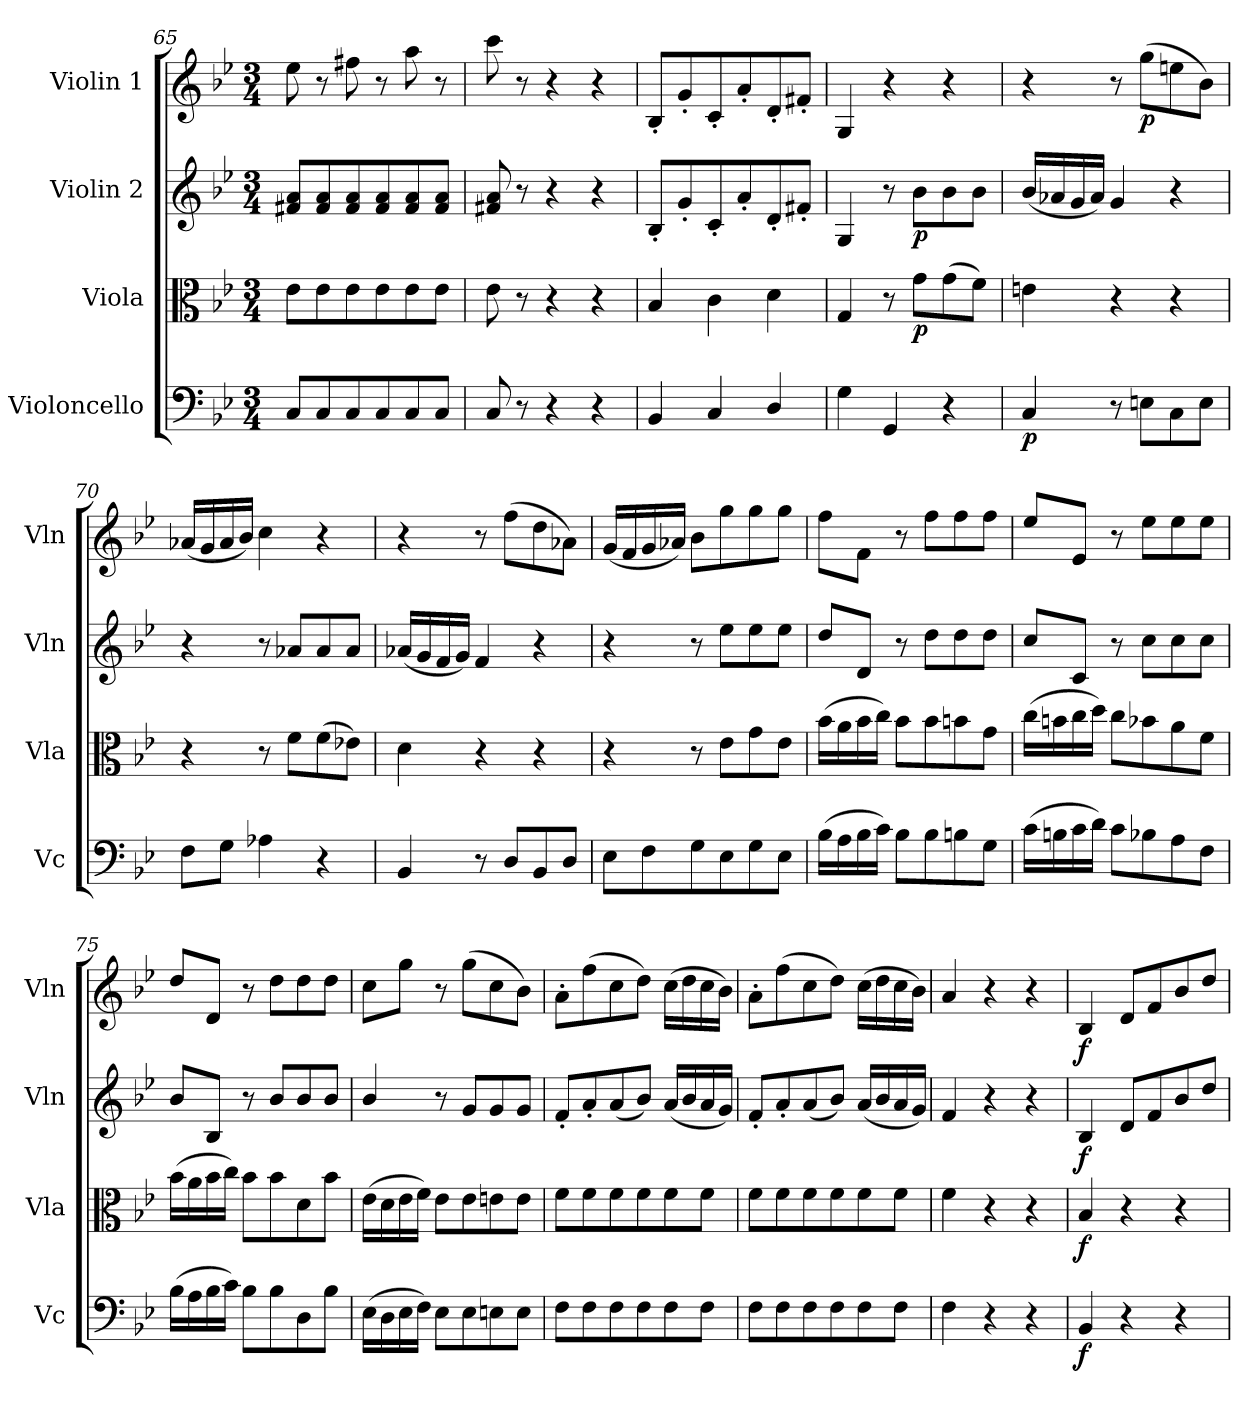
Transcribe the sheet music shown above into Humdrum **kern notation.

**kern	**dynam	**kern	**dynam	**kern	**dynam	**kern	**dynam
*part4	*part4	*part3	*part3	*part2	*part2	*part1	*part1
*staff4	*staff4	*staff3	*staff3	*staff2	*staff2	*staff1	*staff1
*I"Violoncello	*	*I"Viola	*	*I"Violin 2	*	*I"Violin 1	*
*I'Vc	*	*I'Vla	*	*I'Vln	*	*I'Vln	*
*clefF4	*	*clefC3	*	*clefG2	*	*clefG2	*
*k[b-e-]	*	*k[b-e-]	*	*k[b-e-]	*	*k[b-e-]	*
*M3/4	*	*M3/4	*	*M3/4	*	*M3/4	*
=65	=65	=65	=65	=65	=65	=65	=65
8C/L	.	8e-\L	.	8f#X/ 8a/L	.	8ee-\	.
8C/	.	8e-\	.	8f#/ 8a/	.	8r	.
8C/	.	8e-\	.	8f#/ 8a/	.	8ff#X\	.
8C/	.	8e-\	.	8f#/ 8a/	.	8r	.
8C/	.	8e-\	.	8f#/ 8a/	.	8aa\	.
8C/J	.	8e-\J	.	8f#/ 8a/J	.	8r	.
=66	=66	=66	=66	=66	=66	=66	=66
8C/	.	8e-\	.	8f#X/ 8a/	.	8ccc\	.
8r	.	8r	.	8r	.	8r	.
4r	.	4r	.	4r	.	4r	.
4r	.	4r	.	4r	.	4r	.
=67	=67	=67	=67	=67	=67	=67	=67
4BB-/	.	4B-/	.	8B-'/L	.	8B-'/L	.
.	.	.	.	8g'/	.	8g'/	.
4C/	.	4c\	.	8c'/	.	8c'/	.
.	.	.	.	8a'/	.	8a'/	.
4D/	.	4d\	.	8d'/	.	8d'/	.
.	.	.	.	8f#X'/J	.	8f#X'/J	.
=68	=68	=68	=68	=68	=68	=68	=68
4G\	.	4G/	.	4G/	.	4G/	.
4GG/	.	8r	.	8r	.	4r	.
!	!	!	!LO:DY:b	!	!LO:DY:b	!	!
.	.	8g\L	p	8b-\L	p	.	.
4r	.	(>8g\	.	8b-\	.	4r	.
.	.	8f\J)	.	8b-\J	.	.	.
!!LO:LB:g=z
=69	=69	=69	=69	=69	=69	=69	=69
!	!LO:DY:b	!	!	!	!	!	!
4C/	p	4en\	.	(<16b-/LL	.	4r	.
.	.	.	.	16a-X/	.	.	.
.	.	.	.	16g/	.	.	.
.	.	.	.	16a-/JJ)	.	.	.
8r	.	4r	.	4g/	.	8r	.
!	!	!	!	!	!	!	!LO:DY:b
8En\L	.	.	.	.	.	(>8gg\L	p
8C\	.	4r	.	4r	.	8een\	.
8E\J	.	.	.	.	.	8b-\J)	.
=70	=70	=70	=70	=70	=70	=70	=70
8F\L	.	4r	.	4r	.	(<16a-X/LL	.
.	.	.	.	.	.	16g/	.
8G\J	.	.	.	.	.	16a-/	.
.	.	.	.	.	.	16b-/JJ)	.
4A-X\	.	8r	.	8r	.	4cc\	.
.	.	8f\L	.	8a-X/L	.	.	.
4r	.	(>8f\	.	8a-/	.	4r	.
.	.	8e-X\J)	.	8a-/J	.	.	.
=71	=71	=71	=71	=71	=71	=71	=71
4BB-/	.	4d\	.	(<16a-X/LL	.	4r	.
.	.	.	.	16g/	.	.	.
.	.	.	.	16f/	.	.	.
.	.	.	.	16g/JJ)	.	.	.
8r	.	4r	.	4f/	.	8r	.
8D/L	.	.	.	.	.	(>8ff\L	.
8BB-/	.	4r	.	4r	.	8dd\	.
8D/J	.	.	.	.	.	8a-X\J)	.
=72	=72	=72	=72	=72	=72	=72	=72
8E-\L	.	4r	.	4r	.	(<16g/LL	.
.	.	.	.	.	.	16f/	.
8F\	.	.	.	.	.	16g/	.
.	.	.	.	.	.	16a-X/JJ)	.
8G\	.	8r	.	8r	.	8b-\L	.
8E-\	.	8e-\L	.	8ee-\L	.	8gg\	.
8G\	.	8g\	.	8ee-\	.	8gg\	.
8E-\J	.	8e-\J	.	8ee-\J	.	8gg\J	.
!!LO:LB:g=z
=73	=73	=73	=73	=73	=73	=73	=73
(>16B-\LL	.	(>16b-\LL	.	8dd/L	.	8ff\L	.
16A\	.	16a\	.	.	.	.	.
16B-\	.	16b-\	.	8d/J	.	8f\J	.
16c\JJ)	.	16cc\JJ)	.	.	.	.	.
8B-\L	.	8b-\L	.	8r	.	8r	.
8B-\	.	8b-\	.	8dd\L	.	8ff\L	.
8Bn\	.	8bn\	.	8dd\	.	8ff\	.
8G\J	.	8g\J	.	8dd\J	.	8ff\J	.
=74	=74	=74	=74	=74	=74	=74	=74
(>16c\LL	.	(>16cc\LL	.	8cc/L	.	8ee-/L	.
16Bn\	.	16bn\	.	.	.	.	.
16c\	.	16cc\	.	8c/J	.	8e-/J	.
16d\JJ)	.	16dd\JJ)	.	.	.	.	.
8c\L	.	8cc\L	.	8r	.	8r	.
8B-X\	.	8b-X\	.	8cc\L	.	8ee-\L	.
8A\	.	8a\	.	8cc\	.	8ee-\	.
8F\J	.	8f\J	.	8cc\J	.	8ee-\J	.
=75	=75	=75	=75	=75	=75	=75	=75
(>16B-\LL	.	(>16b-\LL	.	8b-/L	.	8dd/L	.
16A\	.	16a\	.	.	.	.	.
16B-\	.	16b-\	.	8B-/J	.	8d/J	.
16c\JJ)	.	16cc\JJ)	.	.	.	.	.
8B-\L	.	8b-\L	.	8r	.	8r	.
8B-\	.	8b-\	.	8b-/L	.	8dd\L	.
8D\	.	8d\	.	8b-/	.	8dd\	.
8B-\J	.	8b-\J	.	8b-/J	.	8dd\J	.
=76	=76	=76	=76	=76	=76	=76	=76
(>16E-\LL	.	(>16e-\LL	.	4b-/	.	8cc\L	.
16D\	.	16d\	.	.	.	.	.
16E-\	.	16e-\	.	.	.	8gg\J	.
16F\JJ)	.	16f\JJ)	.	.	.	.	.
8E-\L	.	8e-\L	.	8r	.	8r	.
8E-\	.	8e-\	.	8g/L	.	(>8gg\L	.
8En\	.	8en\	.	8g/	.	8cc\	.
8E\J	.	8e\J	.	8g/J	.	8b-\J)	.
!!LO:PB:g=z
=77	=77	=77	=77	=77	=77	=77	=77
8F\L	.	8f\L	.	8f'/L	.	8a'\L	.
8F\	.	8f\	.	8a'/	.	(>8ff\	.
8F\	.	8f\	.	(<8a/	.	8cc\	.
8F\	.	8f\	.	8b-/J)	.	8dd\J)	.
8F\	.	8f\	.	(<16a/LL	.	(>16cc\LL	.
.	.	.	.	16b-/	.	16dd\	.
8F\J	.	8f\J	.	16a/	.	16cc\	.
.	.	.	.	16g/JJ)	.	16b-\JJ)	.
=78	=78	=78	=78	=78	=78	=78	=78
8F\L	.	8f\L	.	8f'/L	.	8a'\L	.
8F\	.	8f\	.	8a'/	.	(>8ff\	.
8F\	.	8f\	.	(<8a/	.	8cc\	.
8F\	.	8f\	.	8b-/J)	.	8dd\J)	.
8F\	.	8f\	.	(<16a/LL	.	(>16cc\LL	.
.	.	.	.	16b-/	.	16dd\	.
8F\J	.	8f\J	.	16a/	.	16cc\	.
.	.	.	.	16g/JJ)	.	16b-\JJ)	.
=79	=79	=79	=79	=79	=79	=79	=79
4F\	.	4f\	.	4f/	.	4a/	.
4r	.	4r	.	4r	.	4r	.
4r	.	4r	.	4r	.	4r	.
=80	=80	=80	=80	=80	=80	=80	=80
!	!LO:DY:b	!	!LO:DY:b	!	!LO:DY:b	!	!LO:DY:b
4BB-/	f	4B-/	f	4B-/	f	4B-/	f
4r	.	4r	.	8d/L	.	8d/L	.
.	.	.	.	8f/	.	8f/	.
4r	.	4r	.	8b-/	.	8b-/	.
.	.	.	.	8dd/J	.	8dd/J	.
=	=	=	=	=	=	=	=
*-	*-	*-	*-	*-	*-	*-	*-
